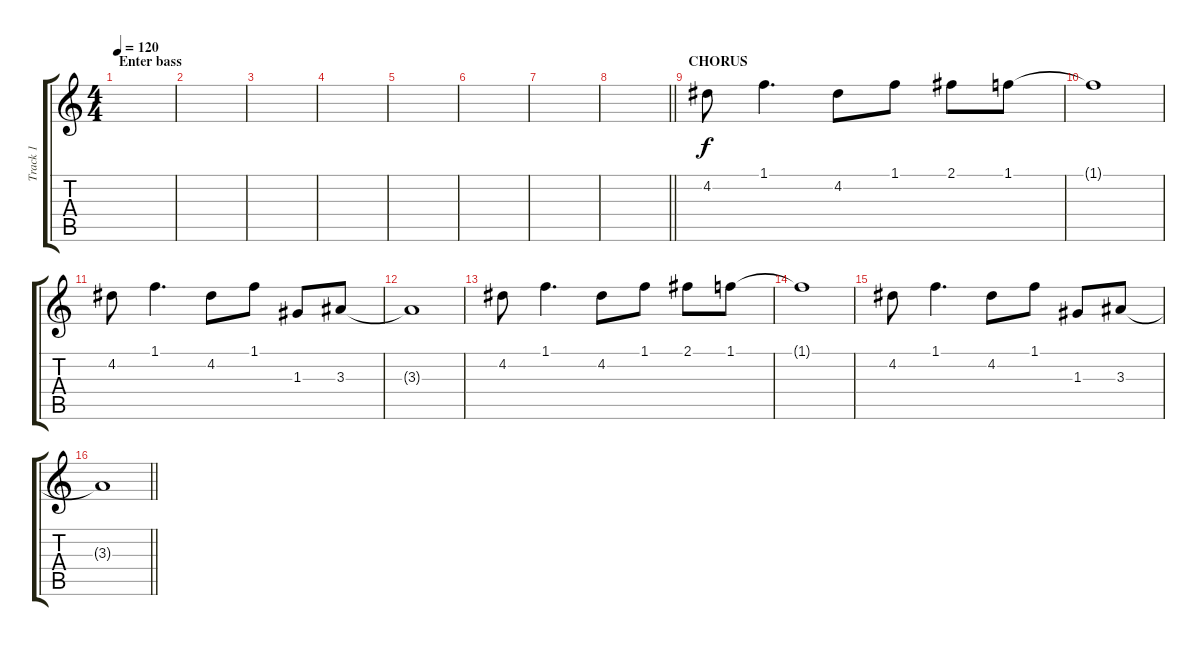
\track ("Track 1" "Track 1") {instrument distortionguitar}
\staff {score tabs}
\tuning (E4 B3 G3 D3 A2 E2) {hide}
\ts (4 4)
\section ("" "Enter bass")
\tempo 120
\clef g2
\ks c
|
|
|
|
|
|
|
\barLineRight lightlight
|
\section ("" "CHORUS")
4.2.8 1.1.4{d} 4.2.8 1.1.8 2.1.8 1.1.8 |
1.1{t}.1 |
4.2.8 1.1.4{d} 4.2.8 1.1.8 1.3.8 3.3.8 |
3.3{t}.1 |
4.2.8 1.1.4{d} 4.2.8 1.1.8 2.1.8 1.1.8 |
1.1{t}.1 |
4.2.8 1.1.4{d} 4.2.8 1.1.8 1.3.8 3.3.8 |
\barLineRight lightlight
3.3{t}.1
